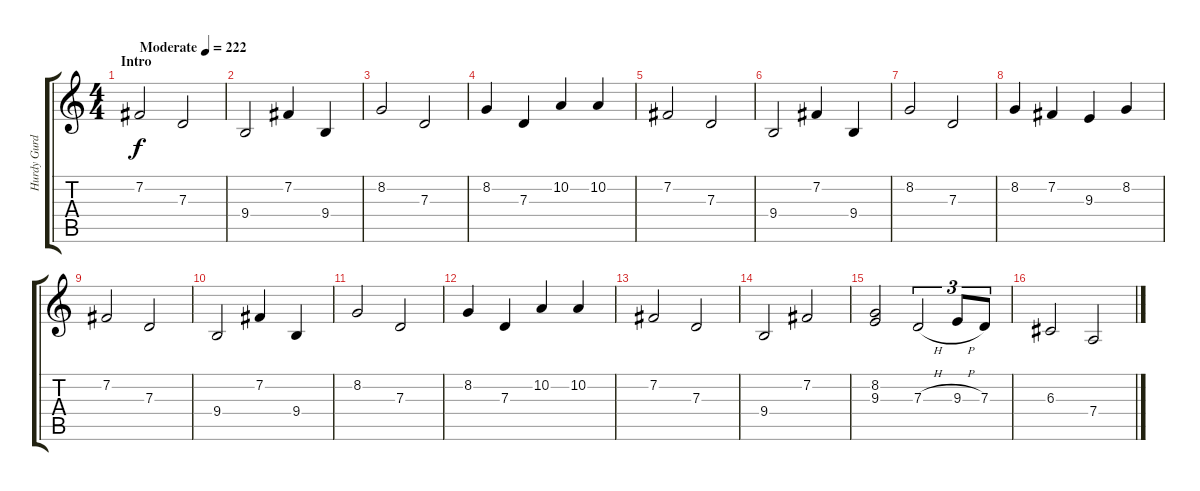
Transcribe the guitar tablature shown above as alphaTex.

\track ("Hurdy Gurdy" "Hurdy Gurd") {instrument cello}
\staff {score tabs}
\tuning (E4 B3 G3 D3 A2 E2) {hide}
\ts (4 4)
\section ("" "Intro")
\tempo (222 "Moderate")
\clef g2
\ks c
7.2.2{dy f instrument cello} 7.3.2 |
9.4.2 7.2.4 9.4.4 |
8.2.2 7.3.2 |
8.2.4 7.3.4 10.2.4 10.2.4 |
7.2.2 7.3.2 |
9.4.2 7.2.4 9.4.4 |
8.2.2 7.3.2 |
8.2.4 7.2.4 9.3.4 8.2.4 |
7.2.2 7.3.2 |
9.4.2 7.2.4 9.4.4 |
8.2.2 7.3.2 |
8.2.4 7.3.4 10.2.4 10.2.4 |
7.2.2 7.3.2 |
9.4.2 7.2.2 |
(8.2 9.3).2 7.3{h}.2{tu (3 2)} 9.3{h}.8{tu (3 2)} 7.3.8{tu (3 2)} |
6.3.2 7.4.2
